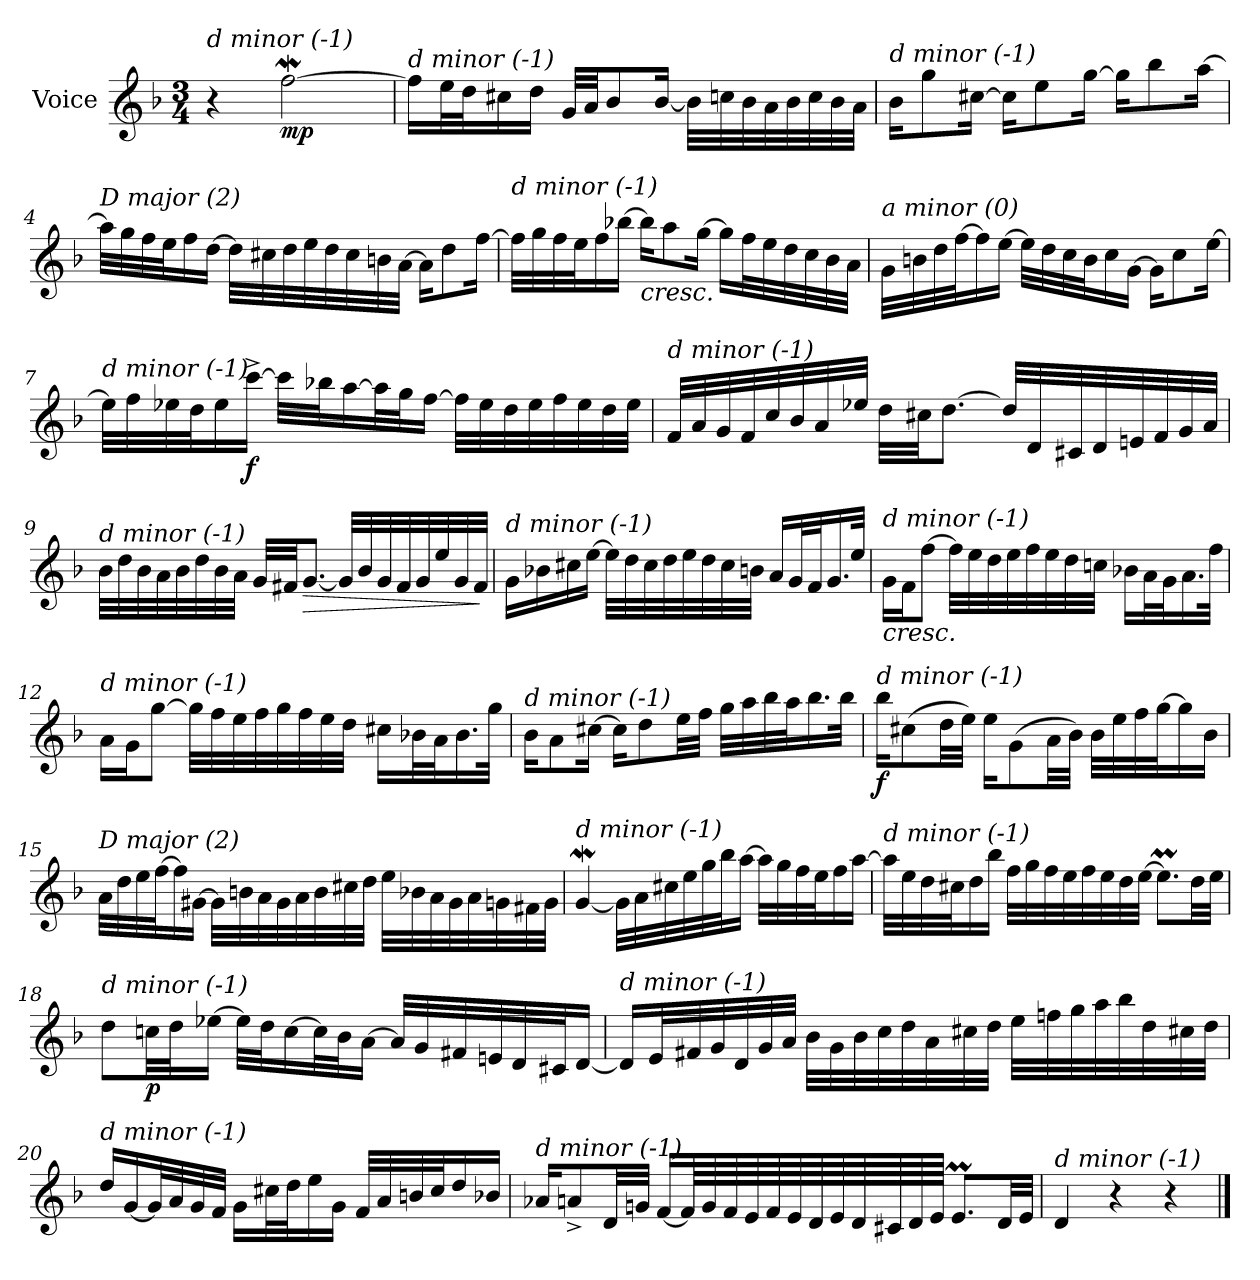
**kern	**dynam
*part1	*part1
*staff1	*staff1
*I"Voice	*
*I'V	*
*clefG2	*
*k[b-]	*
*M3/4	*
*MM30	*
=1	=1
!LO:TX:i:t=d minor (-1)	!
4r	.
!	!LO:DY:b
[2ffw\	mp
=2	=2
!LO:TX:i:t=d minor (-1)	!
16ff\LL]	.
32ee\L	.
32dd\J	.
16cc#X\	.
16dd\JJ	.
32g/LLL	.
32a/JJ	.
8b-/	.
[16b-/Jk	.
32b-\LLL]	.
32ccn\	.
32b-\	.
32a\	.
32b-\	.
32cc\	.
32b-\	.
32a\JJJ	.
=3	=3
!LO:TX:i:t=d minor (-1)	!
16b-\KL	.
8gg\	.
[16cc#X\Jk	.
16cc#\KL]	.
8ee\	.
[16gg\Jk	.
16gg\KL]	.
8bb-\	.
[16aa\Jk	.
!!LO:LB:g=z
=4	=4
!LO:TX:i:t=D major (2)	!
32aa\LLL]	.
32gg\	.
32ff\	.
32ee\J	.
16ff\	.
[16dd\JJ	.
32dd\LLL]	.
32cc#X\	.
32dd\	.
32ee\	.
32dd\	.
32cc#\	.
32bn\	.
[32a\JJJ	.
16a\KL]	.
8dd\	.
[16ff\Jk	.
=5	=5
!LO:TX:i:t=d minor (-1)	!
32ff\LLL]	.
32gg\	.
32ff\	.
32ee\J	.
16ff\	.
[16bb-X\JJ	.
!LO:TX:b:i:t=cresc.	!
16bb-\KL]	.
8aa\	.
[16gg\Jk	.
16gg\LL]	.
32ff\L	.
32ee\	.
32dd\	.
32cc\	.
32b-\	.
32a\JJJ	.
!!LO:LB:g=z
=6	=6
!LO:TX:i:t=a minor (0)	!
32g\LLL	.
32bn\	.
32dd\	.
[32ff\J	.
16ff\]	.
[16ee\JJ	.
32ee\LLL]	.
32dd\	.
32cc\	.
32b\J	.
16cc\	.
[16g\JJ	.
16g\KL]	.
8cc\	.
[16ee\Jk	.
=7	=7
!LO:TX:i:t=d minor (-1)	!
32ee\LLL]	.
32ff\	.
32ee-X\	.
32dd\J	.
16ee-\	.
!	!LO:DY:b
[16ccc^\JJ	f
32ccc\LLL]	.
32bb-X\J	.
[16aa\	.
32aa\L]	.
32gg\J	.
[16ff\JJ	.
32ff\LLL]	.
32ee-\	.
32dd\	.
32ee-\	.
32ff\	.
32ee-\	.
32dd\	.
32ee-\JJJ	.
!!LO:LB:g=z
=8	=8
!LO:TX:i:t=d minor (-1)	!
32f/LLL	.
32a/	.
32g/	.
32f/	.
32cc/	.
32b-/	.
32a/	.
32ee-X/JJJ	.
32dd\LLL	.
32cc#X\JJ	.
[8.dd\J	.
32dd/LLL]	.
32d/	.
32c#X/	.
32d/	.
32en/	.
32f/	.
32g/	.
32a/JJJ	.
=9	=9
!LO:TX:i:t=d minor (-1)	!
32b-\LLL	.
32dd\	.
32b-\	.
32a\	.
32b-\	.
32dd\	.
32b-\	.
32a\JJJ	.
32g/LLL	.
32f#X/JJ	.
!	!LO:HP:b
[8.g/J	>
32g/LLL]	.
32b-/	.
32g/	.
32f#/	.
32g/	.
32ee/	.
32g/	.
32f#/JJJ	.
.	]
!!LO:LB:g=z
=10	=10
!LO:TX:i:t=d minor (-1)	!
16g\LL	.
16b-X\	.
16cc#X\	.
[16ee\JJ	.
32ee\LLL]	.
32dd\	.
32cc#\	.
32dd\	.
32ee\	.
32dd\	.
32cc#\	.
32bn\JJJ	.
16a/LL	.
32g/L	.
32f/J	.
16.g/	.
32ee/JJk	.
=11	=11
!LO:TX:b:i:t=cresc.	!
!LO:TX:i:t=d minor (-1)	!
16g\LL	.
16f\J	.
[8ff\J	.
32ff\LLL]	.
32ee\	.
32dd\	.
32ee\	.
32ff\	.
32ee\	.
32dd\	.
32ccn\JJJ	.
16b-X\LL	.
32a\L	.
32g\J	.
16.a\	.
32ff\JJk	.
!!LO:LB:g=z
=12	=12
!LO:TX:i:t=d minor (-1)	!
16a\LL	.
16g\J	.
[8gg\J	.
32gg\LLL]	.
32ff\	.
32ee\	.
32ff\	.
32gg\	.
32ff\	.
32ee\	.
32dd\JJJ	.
16cc#X\LL	.
32b-X\L	.
32a\J	.
16.b-\	.
32gg\JJk	.
=13	=13
!LO:TX:i:t=d minor (-1)	!
16b-\KL	.
8a\	.
[16cc#X\Jk	.
16cc#\KL]	.
8dd\	.
32ee\LL	.
32ff\JJJ	.
32gg\LLL	.
32aa\	.
32bb-\	.
32aa\J	.
16.bb-\	.
32bb-\JJk	.
!!LO:LB:g=z
=14	=14
!LO:TX:i:t=d minor (-1)	!
!	!LO:DY:b
16bb-\KL	f
(>8cc#X\	.
32dd\LL	.
32ee\JJJ)	.
16ee\KL	.
(>8g\	.
32a\LL	.
32b-\JJJ)	.
32b-\LLL	.
32ee\	.
32ff\	.
[32gg\J	.
16gg\]	.
16b-\JJ	.
=15	=15
!LO:TX:i:t=D major (2)	!
32a\LLL	.
32dd\	.
32ee\	.
[32ff\J	.
16ff\]	.
[16g#X\JJ	.
32g#\LLL]	.
32bn\	.
32a\	.
32g#\	.
32a\	.
32b\	.
32cc#X\	.
32dd\JJJ	.
32ee\LLL	.
32b-X\	.
32a\	.
32g#\	.
32a\	.
32gn\	.
32f#X\	.
32g\JJJ	.
!!LO:LB:g=z
=16	=16
!LO:TX:i:t=d minor (-1)	!
[4gW/	.
32g\LLL]	.
32a\	.
32cc#X\	.
32ee\	.
32gg\	.
32bb-\J	.
[16aa\JJ	.
32aa\LLL]	.
32gg\	.
32ff\	.
32ee\J	.
16ff\	.
[16aa\JJ	.
=17	=17
!LO:TX:i:t=d minor (-1)	!
32aa\LLL]	.
32ee\	.
32dd\	.
32cc#X\J	.
16dd\	.
16bb-\JJ	.
32ff\LLL	.
32gg\	.
32ff\	.
32ee\	.
32ff\	.
32ee\	.
32dd\	.
[32ee\JJJ	.
8.eem\L]	.
32dd\LL	.
32ee\JJJ	.
!!LO:LB:g=z
=18	=18
!LO:TX:i:t=d minor (-1)	!
8dd\L	.
!	!LO:DY:b
32ccn\LL	p
32dd\J	.
[16ee-X\JJ	.
32ee-\LLL]	.
32dd\J	.
[16cc\	.
32cc\L]	.
32b-\J	.
[16a\JJ	.
32a/LLL]	.
32g/	.
32f#Xi/	.
32en/	.
32d/	.
32c#X/J	.
[16d/JJ	.
!!LO:PB:g=z
=19	=19
!LO:TX:i:t=d minor (-1)	!
16d/LL]	.
32e/L	.
32f#Xi/	.
32g/	.
32d/	.
32g/	.
32a/JJJ	.
32b-\LLL	.
32g\	.
32b-\	.
32cc\	.
32dd\	.
32a\	.
32cc#X\	.
32dd\JJJ	.
32ee\LLL	.
32ffn\	.
32gg\	.
32aa\	.
32bb-\	.
32dd\	.
32cc#X\	.
32dd\JJJ	.
!!LO:LB:g=z
=20	=20
!LO:TX:i:t=d minor (-1)	!
16dd/LL	.
[16g/	.
32g/L]	.
32a/	.
32g/	.
32f/JJJ	.
16g\LL	.
32cc#X\L	.
32dd\J	.
16ee\	.
16g\JJ	.
32f/LLL	.
32a/	.
32bn/	.
32cc#/J	.
16dd/	.
16b-X/JJ	.
=21	=21
!LO:TX:i:t=d minor (-1)	!
16a-Xj/KL	.
8a^/	.
32d/LL	.
32gn/JJJ	.
[16f/LL	.
64f/LL]	.
64g/	.
64f/	.
64e/	.
64f/	.
64e/	.
64d/	.
64e/	.
64d/	.
64c#X/	.
64d/	.
64e/JJJJ	.
8.em/L	.
32d/LL	.
32e/JJJ	.
!!LO:LB:g=z
=22	=22
!LO:TX:i:t=d minor (-1)	!
4d/	.
4r	.
4r	.
==	==
*-	*-
